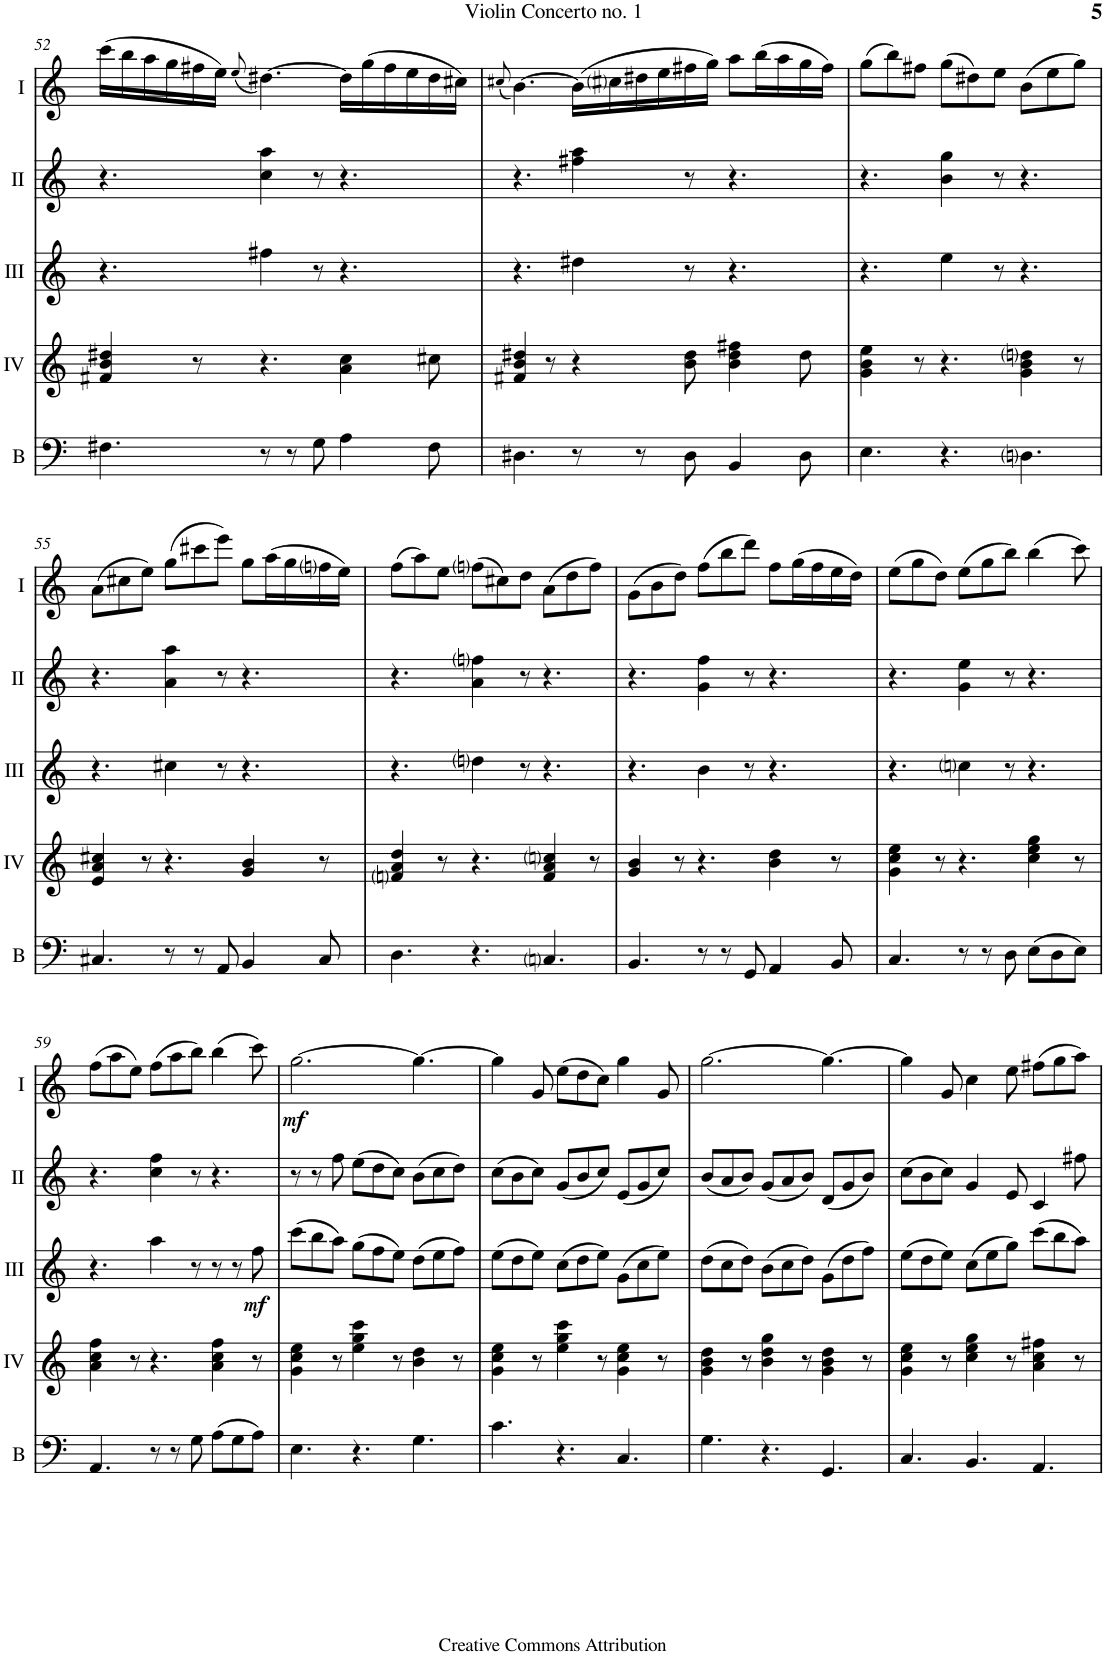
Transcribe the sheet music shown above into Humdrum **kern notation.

**kern	**kern	**kern	**dynam	**kern	**kern	**dynam
*part5	*part4	*part3	*part3	*part2	*part1	*part1
*staff5	*staff4	*staff3	*staff3	*staff2	*staff1	*staff1
*I"Bass	*I"Acc. 4	*I"Acc. 3	*	*I"Acc. 2	*I"Acc. 1	*
*I'B	*	*	*	*	*	*
!!LO:PB:g=z
*clefF4	*clefG2	*clefG2	*	*clefG2	*clefG2	*
*Trd7c12	*Trd7c12	*Trd7c12	*	*	*	*
*k[]	*k[]	*k[]	*	*k[]	*k[]	*
*M9/8	*M9/8	*M9/8	*	*M9/8	*M9/8	*
=52	=52	=52	=52	=52	=52	=52
4.F#X\	4f#X/ 4b/ 4dd#X/	4.r	.	4.r	(16ccc\LL	.
.	.	.	.	.	16bb\	.
.	.	.	.	.	16aa\	.
.	.	.	.	.	16gg\	.
.	8r	.	.	.	16ff#X\	.
.	.	.	.	.	16ee\JJ)	.
.	.	.	.	.	(8qee/	.
8r	4.r	4ff#X\	.	4cc\ 4aa\	[4.dd#X\)	.
8r	.	.	.	.	.	.
8G\	.	8r	.	8r	.	.
4A\	4a\ 4cc\	4.r	.	4.r	16dd#\LL]	.
.	.	.	.	.	(16gg\	.
.	.	.	.	.	16ff#\	.
.	.	.	.	.	16ee\	.
8F#\	8cc#X\	.	.	.	16dd#\	.
.	.	.	.	.	16cc#X\JJ)	.
=53	=53	=53	=53	=53	=53	=53
.	.	.	.	.	(8qcc#X/	.
4.D#X\	4f#X/ 4b/ 4dd#X/	4.r	.	4.r	[4.b\)	.
.	8r	.	.	.	.	.
8r	4r	4dd#X\	.	4ff#X\ 4aa\	(16b\LL]	.
.	.	.	.	.	16cc#i\	.
8r	.	.	.	.	16dd#X\	.
.	.	.	.	.	16ee\	.
8D#\	8b\ 8dd#\	8r	.	8r	16ff#X\	.
.	.	.	.	.	16gg\JJ)	.
4BB/	4b\ 4dd#\ 4ff#X\	4.r	.	4.r	8aa\L	.
.	.	.	.	.	(16bb\L	.
.	.	.	.	.	16aa\	.
8D#\	8dd#\	.	.	.	16gg\	.
.	.	.	.	.	16ff#\JJ)	.
=54	=54	=54	=54	=54	=54	=54
4.E\	4g\ 4b\ 4ee\	4.r	.	4.r	(8gg\L	.
.	.	.	.	.	8bb\)	.
.	8r	.	.	.	8ff#X\J	.
4.r	4.r	4ee\	.	4b\ 4gg\	(8gg\L	.
.	.	.	.	.	8dd#X\)	.
.	.	8r	.	8r	8ee\J	.
4.Dni\	4g\ 4b\ 4ddni\	4.r	.	4.r	(8b\L	.
.	.	.	.	.	8ee\	.
.	8r	.	.	.	8gg\J)	.
!!LO:LB:g=z
=55	=55	=55	=55	=55	=55	=55
4.C#X/	4e/ 4a/ 4cc#X/	4.r	.	4.r	(8a\L	.
.	.	.	.	.	8cc#X\	.
.	8r	.	.	.	8ee\J)	.
8r	4.r	4cc#X\	.	4a\ 4aa\	(8gg\L	.
8r	.	.	.	.	8ccc#X\	.
8AA/	.	8r	.	8r	8eee\J)	.
4BB/	4g/ 4b/	4.r	.	4.r	8gg\L	.
.	.	.	.	.	(16aa\L	.
.	.	.	.	.	16gg\	.
8C#/	8r	.	.	.	16ffni\	.
.	.	.	.	.	16ee\JJ)	.
=56	=56	=56	=56	=56	=56	=56
4.D\	4fni/ 4a/ 4dd/	4.r	.	4.r	(8ff\L	.
.	.	.	.	.	8aa\)	.
.	8r	.	.	.	8ee\J	.
4.r	4.r	4ddni\	.	4a\ 4ffni\	(8ffni\L	.
.	.	.	.	.	8cc#X\)	.
.	.	8r	.	8r	8dd\J	.
4.Cni/	4f/ 4a/ 4ccni/	4.r	.	4.r	(8a\L	.
.	.	.	.	.	8dd\	.
.	8r	.	.	.	8ff\J)	.
=57	=57	=57	=57	=57	=57	=57
4.BB/	4g/ 4b/	4.r	.	4.r	(8g\L	.
.	.	.	.	.	8b\	.
.	8r	.	.	.	8dd\J)	.
8r	4.r	4b\	.	4g\ 4ff\	(8ff\L	.
8r	.	.	.	.	8bb\	.
8GG/	.	8r	.	8r	8ddd\J)	.
4AA/	4b\ 4dd\	4.r	.	4.r	8ff\L	.
.	.	.	.	.	(16gg\L	.
.	.	.	.	.	16ff\	.
8BB/	8r	.	.	.	16ee\	.
.	.	.	.	.	16dd\JJ)	.
=58	=58	=58	=58	=58	=58	=58
4.C/	4g\ 4cc\ 4ee\	4.r	.	4.r	(8ee\L	.
.	.	.	.	.	8gg\	.
.	8r	.	.	.	8dd\J)	.
8r	4.r	4ccni\	.	4g\ 4ee\	(8ee\L	.
8r	.	.	.	.	8gg\	.
8D\	.	8r	.	8r	8bb\J)	.
(8E\L	4cc\ 4ee\ 4gg\	4.r	.	4.r	(4bb\	.
8D\	.	.	.	.	.	.
8E\J)	8r	.	.	.	8ccc\)	.
!!LO:LB:g=z
=59	=59	=59	=59	=59	=59	=59
4.AA/	4a\ 4cc\ 4ff\	4.r	.	4.r	(8ff\L	.
.	.	.	.	.	8aa\	.
.	8r	.	.	.	8ee\J)	.
8r	4.r	4aa\	.	4cc\ 4ff\	(8ff\L	.
8r	.	.	.	.	8aa\	.
8G\	.	8r	.	8r	8bb\J)	.
(8A\L	4a\ 4cc\ 4ff\	8r	.	4.r	(4bb\	.
8G\	.	8r	.	.	.	.
!	!	!	!LO:DY:b	!	!	!
8A\J)	8r	8ff\	mf	.	8ccc\)	.
=60	=60	=60	=60	=60	=60	=60
!	!	!	!	!	!	!LO:DY:b
4.E\	4g\ 4cc\ 4ee\	(8ccc\L	.	8r	[2.gg\	mf
.	.	8bb\	.	8r	.	.
.	8r	8aa\J)	.	8ff\	.	.
4.r	4ee\ 4gg\ 4ccc\	(8gg\L	.	(8ee\L	.	.
.	.	8ff\	.	8dd\	.	.
.	8r	8ee\J)	.	8cc\J)	.	.
4.G\	4b\ 4dd\	(8dd\L	.	(8b\L	4.gg\_	.
.	.	8ee\	.	8cc\	.	.
.	8r	8ff\J)	.	8dd\J)	.	.
=61	=61	=61	=61	=61	=61	=61
4.c\	4g\ 4cc\ 4ee\	(8ee\L	.	(8cc\L	4gg\]	.
.	.	8dd\	.	8b\	.	.
.	8r	8ee\J)	.	8cc\J)	8g/	.
4.r	4ee\ 4gg\ 4ccc\	(8cc\L	.	(8g/L	(8ee\L	.
.	.	8dd\	.	8b/	8dd\	.
.	8r	8ee\J)	.	8cc/J)	8cc\J)	.
4.C/	4g\ 4cc\ 4ee\	(8g\L	.	(8e/L	4gg\	.
.	.	8cc\	.	8g/	.	.
.	8r	8ee\J)	.	8cc/J)	8g/	.
=62	=62	=62	=62	=62	=62	=62
4.G\	4g\ 4b\ 4dd\	(8dd\L	.	(8b/L	[2.gg\	.
.	.	8cc\	.	8a/	.	.
.	8r	8dd\J)	.	8b/J)	.	.
4.r	4b\ 4dd\ 4gg\	(8b\L	.	(8g/L	.	.
.	.	8cc\	.	8a/	.	.
.	8r	8dd\J)	.	8b/J)	.	.
4.GG/	4g\ 4b\ 4dd\	(8g\L	.	(8d/L	4.gg\_	.
.	.	8dd\	.	8g/	.	.
.	8r	8ff\J)	.	8b/J)	.	.
=63	=63	=63	=63	=63	=63	=63
4.C/	4g\ 4cc\ 4ee\	(8ee\L	.	(8cc\L	4gg\]	.
.	.	8dd\	.	8b\	.	.
.	8r	8ee\J)	.	8cc\J)	8g/	.
4.BB/	4cc\ 4ee\ 4gg\	(8cc\L	.	4g/	4cc\	.
.	.	8ee\	.	.	.	.
.	8r	8gg\J)	.	8e/	8ee\	.
4.AA/	4a\ 4cc\ 4ff#X\	(8ccc\L	.	4c/	(8ff#X\L	.
.	.	8bb\	.	.	8gg\	.
.	8r	8aa\J)	.	8ff#X\	8aa\J)	.
=	=	=	=	=	=	=
*-	*-	*-	*-	*-	*-	*-
